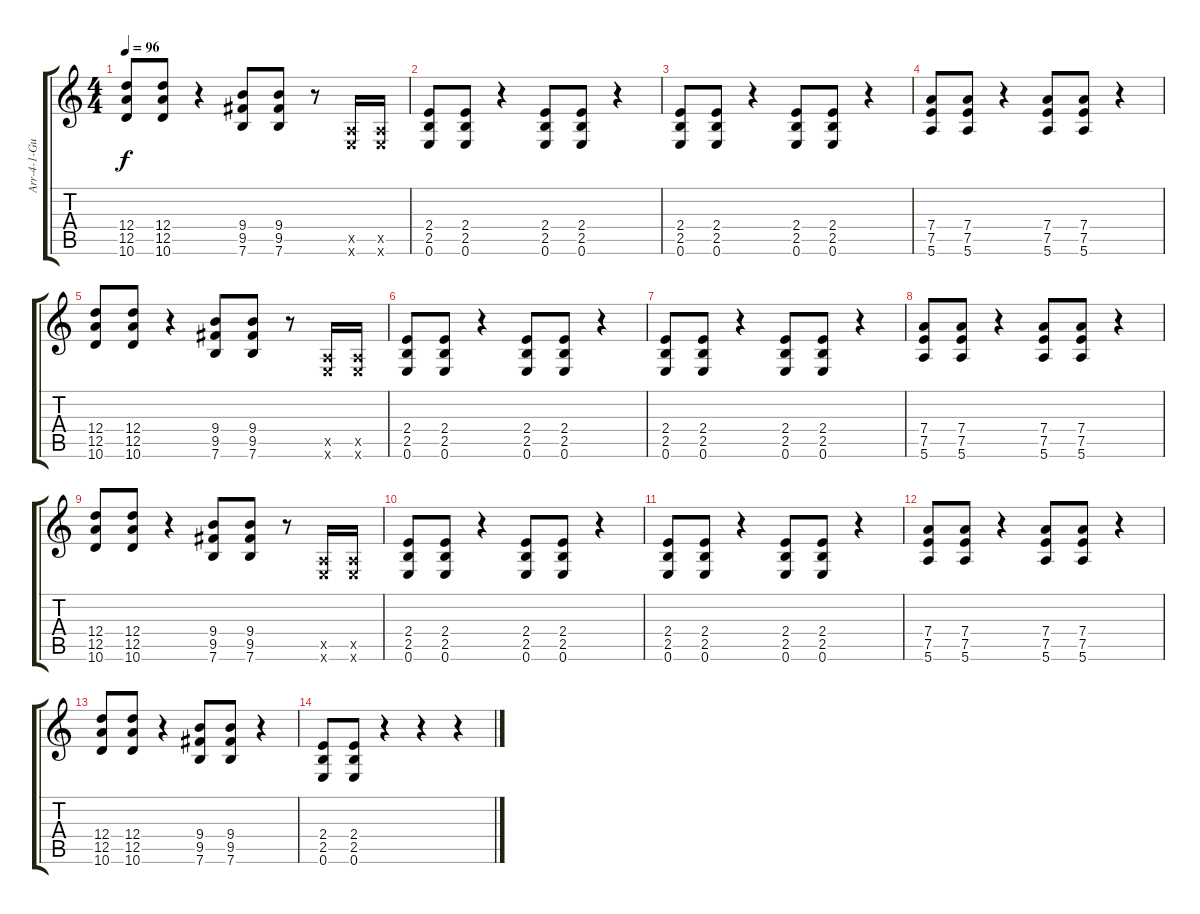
\track ("Arr-4-1-Guitar" "Arr-4-1-Gu") {mute instrument acousticguitarsteel}
\staff {score tabs}
\tuning (E4 B3 G3 D3 A2 E2) {hide}
\ts (4 4)
\tempo 96
\clef g2
\ks c
(12.4 12.5 10.6).8{dy f} (12.4 12.5 10.6).8 r.4 (9.4 9.5 7.6).8 (9.4 9.5 7.6).8 r.8 (0.5{x} 0.6{x}).16 (0.5{x} 0.6{x}).16 |
(2.4 2.5 0.6).8 (2.4 2.5 0.6).8 r.4 (2.4 2.5 0.6).8 (2.4 2.5 0.6).8 r.4 |
(2.4 2.5 0.6).8 (2.4 2.5 0.6).8 r.4 (2.4 2.5 0.6).8 (2.4 2.5 0.6).8 r.4 |
(7.4 7.5 5.6).8 (7.4 7.5 5.6).8 r.4 (7.4 7.5 5.6).8 (7.4 7.5 5.6).8 r.4 |
(12.4 12.5 10.6).8 (12.4 12.5 10.6).8 r.4 (9.4 9.5 7.6).8 (9.4 9.5 7.6).8 r.8 (0.5{x} 0.6{x}).16 (0.5{x} 0.6{x}).16 |
(2.4 2.5 0.6).8 (2.4 2.5 0.6).8 r.4 (2.4 2.5 0.6).8 (2.4 2.5 0.6).8 r.4 |
(2.4 2.5 0.6).8 (2.4 2.5 0.6).8 r.4 (2.4 2.5 0.6).8 (2.4 2.5 0.6).8 r.4 |
(7.4 7.5 5.6).8 (7.4 7.5 5.6).8 r.4 (7.4 7.5 5.6).8 (7.4 7.5 5.6).8 r.4 |
(12.4 12.5 10.6).8 (12.4 12.5 10.6).8 r.4 (9.4 9.5 7.6).8 (9.4 9.5 7.6).8 r.8 (0.5{x} 0.6{x}).16 (0.5{x} 0.6{x}).16 |
(2.4 2.5 0.6).8 (2.4 2.5 0.6).8 r.4 (2.4 2.5 0.6).8 (2.4 2.5 0.6).8 r.4 |
(2.4 2.5 0.6).8 (2.4 2.5 0.6).8 r.4 (2.4 2.5 0.6).8 (2.4 2.5 0.6).8 r.4 |
(7.4 7.5 5.6).8 (7.4 7.5 5.6).8 r.4 (7.4 7.5 5.6).8 (7.4 7.5 5.6).8 r.4 |
(12.4 12.5 10.6).8 (12.4 12.5 10.6).8 r.4 (9.4 9.5 7.6).8 (9.4 9.5 7.6).8 r.4 |
(2.4 2.5 0.6).8 (2.4 2.5 0.6).8 r.4 r.4 r.4
